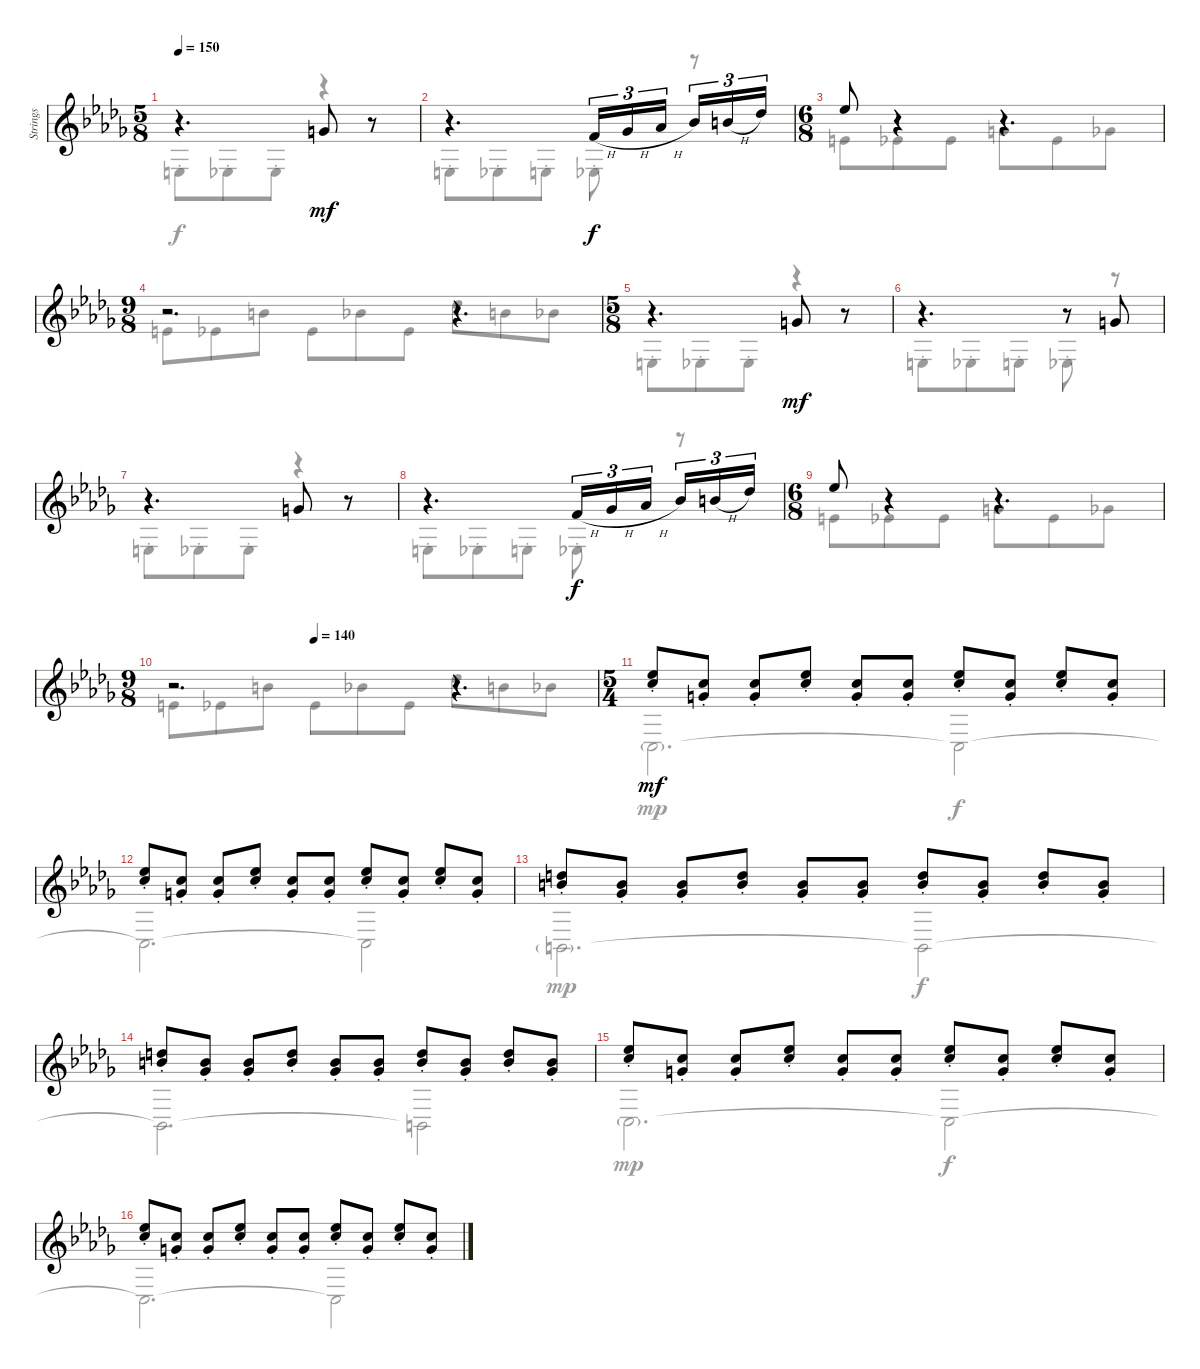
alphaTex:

\track ("Strings" "Strings") {instrument stringensemble1}
\staff {score}
\tuning (D4 A3 F3 C3 G2 D2) {hide}
\voice
\ts (5 8)
\tempo 150
\clef g2
\ks bbminor
r.4{d dy mf} 5.1.8 r.8 |
r.4{d} 8.2{h}.16{tu (3 2) dy f} 9.2{h}.16{tu (3 2)} 11.2{h}.16{tu (3 2)} 13.2.16{tu (3 2)} 9.1{h}.16{tu (3 2)} 11.1.16{tu (3 2)} |
\ts (6 8)
13.1.8 r.4 r.4{d} |
\ts (9 8)
r.2{d} r.4{d} |
\ts (5 8)
r.4{d} 5.1.8{dy mf} r.8 |
r.4{d} r.8 5.1.8 |
r.4{d} 5.1.8 r.8 |
r.4{d} 8.2{h}.16{tu (3 2) dy f} 9.2{h}.16{tu (3 2)} 11.2{h}.16{tu (3 2)} 13.2.16{tu (3 2)} 9.1{h}.16{tu (3 2)} 11.1.16{tu (3 2)} |
\ts (6 8)
13.1.8 r.4 r.4{d} |
\ts (9 8)
\tempo (140 0.3333333333333333)
r.2{d} r.4{d} |
\ts (5 4)
(13.1{st} 15.2{st}).8{dy mf volume 11} (10.1{st} 10.2{st}).8 (10.1{st} 10.2{st}).8 (13.1{st} 15.2{st}).8 (10.1{st} 10.2{st}).8 (10.1{st} 10.2{st}).8 (13.1{st} 15.2{st}).8 (10.1{st} 10.2{st}).8 (13.1{st} 15.2{st}).8 (10.1{st} 10.2{st}).8 |
(13.1{st} 15.2{st}).8 (10.1{st} 10.2{st}).8 (10.1{st} 10.2{st}).8 (13.1{st} 15.2{st}).8 (10.1{st} 10.2{st}).8 (10.1{st} 10.2{st}).8 (13.1{st} 15.2{st}).8 (10.1{st} 10.2{st}).8 (13.1{st} 15.2{st}).8 (10.1{st} 10.2{st}).8 |
(12.1{st} 14.2{st}).8 (9.1{st} 9.2{st}).8 (9.1{st} 9.2{st}).8 (12.1{st} 14.2{st}).8 (9.1{st} 9.2{st}).8 (9.1{st} 9.2{st}).8 (12.1{st} 14.2{st}).8 (9.1{st} 9.2{st}).8 (12.1{st} 14.2{st}).8 (9.1{st} 9.2{st}).8 |
(12.1{st} 14.2{st}).8 (9.1{st} 9.2{st}).8 (9.1{st} 9.2{st}).8 (12.1{st} 14.2{st}).8 (9.1{st} 9.2{st}).8 (9.1{st} 9.2{st}).8 (12.1{st} 14.2{st}).8 (9.1{st} 9.2{st}).8 (12.1{st} 14.2{st}).8 (9.1{st} 9.2{st}).8 |
(13.1{st} 15.2{st}).8 (10.1{st} 10.2{st}).8 (10.1{st} 10.2{st}).8 (13.1{st} 15.2{st}).8 (10.1{st} 10.2{st}).8 (10.1{st} 10.2{st}).8 (13.1{st} 15.2{st}).8 (10.1{st} 10.2{st}).8 (13.1{st} 15.2{st}).8 (10.1{st} 10.2{st}).8 |
(13.1{st} 15.2{st}).8 (10.1{st} 10.2{st}).8 (10.1{st} 10.2{st}).8 (13.1{st} 15.2{st}).8 (10.1{st} 10.2{st}).8 (10.1{st} 10.2{st}).8 (13.1{st} 15.2{st}).8 (10.1{st} 10.2{st}).8 (13.1{st} 15.2{st}).8 (10.1{st} 10.2{st}).8
\voice
\clef g2
\ottava regular
\simile none
\ks bbminor
4.4{st}.8{dy f} 3.4{st}.8 3.4{st}.8 r.4 |
4.4{st}.8 3.4{st}.8 4.4{st}.8 3.4{st}.8 r.8 |
7.2.8 6.2.8 6.2.8 5.1.8 6.2.8 4.1.8 |
7.2.8 6.2.8 9.1.8 6.2.8 8.1.8 6.2.8 11.1.8 9.1.8 8.1.8 |
4.4{st}.8 3.4{st}.8 3.4{st}.8 r.4 |
4.4{st}.8 3.4{st}.8 4.4{st}.8 3.4{st}.8 r.8 |
4.4{st}.8 3.4{st}.8 3.4{st}.8 r.4 |
4.4{st}.8 3.4{st}.8 4.4{st}.8 3.4{st}.8 r.8 |
7.2.8 6.2.8 6.2.8 5.1.8 6.2.8 4.1.8 |
7.2.8 6.2.8 9.1.8 6.2.8 8.1.8 6.2.8 11.1.8 9.1.8 8.1.8 |
5.5{g}.2{d dy mp} 5.5{t}.2{dy f} |
5.5{t}.2{d} 5.5{t}.2 |
4.5{g}.2{d dy mp} 4.5{t}.2{dy f} |
4.5{t}.2{d} 4.5{t}.2 |
5.5{g}.2{d dy mp} 5.5{t}.2{dy f} |
5.5{t}.2{d} 5.5{t}.2
